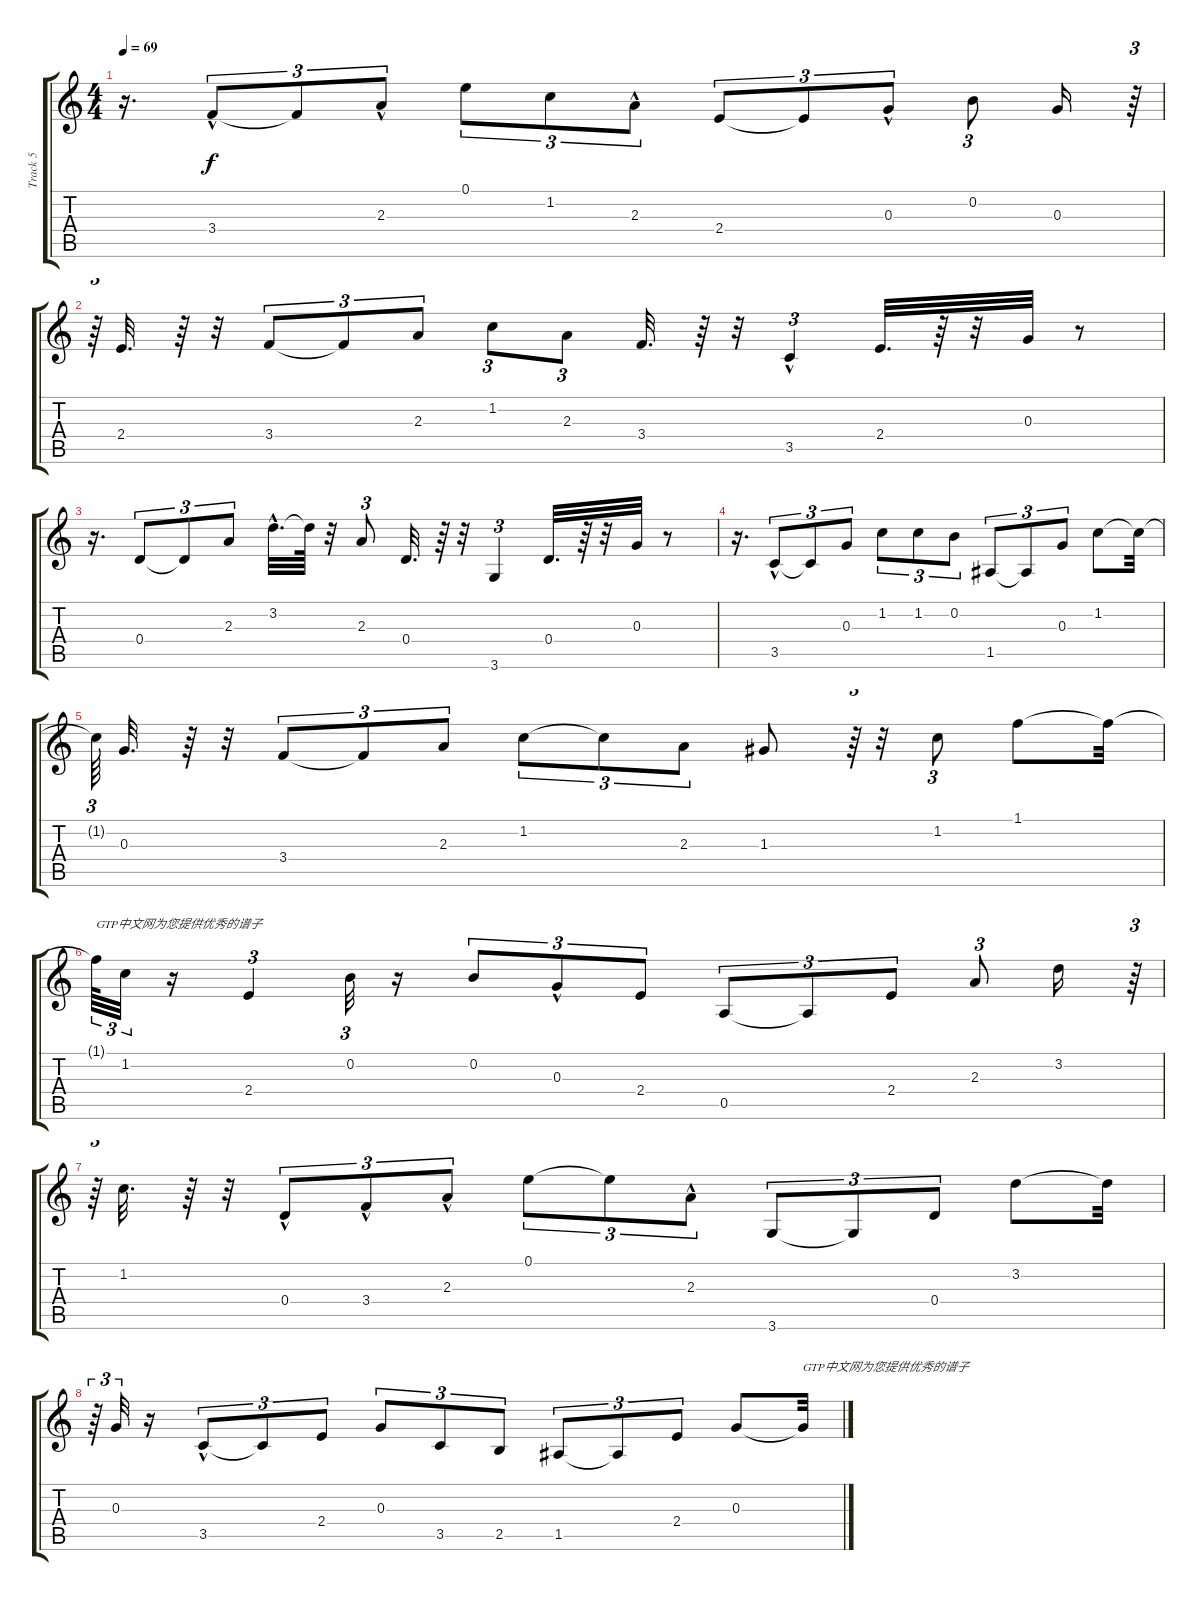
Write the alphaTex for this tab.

\track ("Track 5" "Track 5") {instrument acousticguitarsteel}
\staff {score tabs}
\tuning (E4 B3 G3 D3 A2 E2) {hide}
\ts (4 4)
\tempo 69
\clef g2
\ks c
r.16{d dy f instrument acousticguitarsteel} 3.4{hac}.8{tu (3 2)} 3.4{t}.8{tu (3 2)} 2.3{hac}.8{tu (3 2)} 0.1.8{tu (3 2)} 1.2.8{tu (3 2)} 2.3{hac}.8{tu (3 2)} 2.4.8{tu (3 2)} 2.4{t}.8{tu (3 2)} 0.3{hac}.8{tu (3 2)} 0.2.8{tu (3 2)} 0.3.16 r.64{tu (3 2)} |
r.64{tu (3 2)} 2.4.32{d} r.64 r.32 3.4.8{tu (3 2)} 3.4{t}.8{tu (3 2)} 2.3.8{tu (3 2)} 1.2.8{tu (3 2)} 2.3.8{tu (3 2)} 3.4.32{d} r.64 r.32 3.5{hac}.4{tu (3 2)} 2.4.32{d} r.64 r.32 0.3.32 r.8 |
r.16{d} 0.4.8{tu (3 2)} 0.4{t}.8{tu (3 2)} 2.3.8{tu (3 2)} 3.2{hac}.32{d} 3.2{t}.64 r.32 2.3.8{tu (3 2)} 0.4.32{d} r.64 r.32 3.6.4{tu (3 2)} 0.4.32{d} r.64 r.32 0.3.32 r.8 |
r.16{d} 3.5{hac}.8{tu (3 2)} 3.5{t}.8{tu (3 2)} 0.3.8{tu (3 2)} 1.2.8{tu (3 2)} 1.2.8{tu (3 2)} 0.2.8{tu (3 2)} 1.5.8{tu (3 2)} 1.5{t}.8{tu (3 2)} 0.3.8{tu (3 2)} 1.2.8 1.2{t}.32 |
1.2{t}.64{tu (3 2)} 0.3.32{d} r.64 r.32 3.4.8{tu (3 2)} 3.4{t}.8{tu (3 2)} 2.3.8{tu (3 2)} 1.2.8{tu (3 2)} 1.2{t}.8{tu (3 2)} 2.3.8{tu (3 2)} 1.3.8 r.64{tu (3 2)} r.32 1.2.8{tu (3 2)} 1.1.8 1.1{t}.32 |
1.1{t}.64{tu (3 2) txt "GTP中文网为您提供优秀的谱子"} 1.2.32{tu (3 2)} r.16 2.4.4{tu (3 2)} 0.2.32{tu (3 2)} r.16 0.2.8{tu (3 2)} 0.3{hac}.8{tu (3 2)} 2.4.8{tu (3 2)} 0.5.8{tu (3 2)} 0.5{t}.8{tu (3 2)} 2.4.8{tu (3 2)} 2.3.8{tu (3 2)} 3.2.16 r.64{tu (3 2)} |
r.64{tu (3 2)} 1.2.32{d} r.64 r.32 0.4{hac}.8{tu (3 2)} 3.4{hac}.8{tu (3 2)} 2.3{hac}.8{tu (3 2)} 0.1.8{tu (3 2)} 0.1{t}.8{tu (3 2)} 2.3{hac}.8{tu (3 2)} 3.6.8{tu (3 2)} 3.6{t}.8{tu (3 2)} 0.4.8{tu (3 2)} 3.2.8 3.2{t}.32 |
r.64{tu (3 2)} 0.3.32{tu (3 2)} r.16 3.5{hac}.8{tu (3 2)} 3.5{t}.8{tu (3 2)} 2.4.8{tu (3 2)} 0.3.8{tu (3 2)} 3.5.8{tu (3 2)} 2.5.8{tu (3 2)} 1.5.8{tu (3 2)} 1.5{t}.8{tu (3 2)} 2.4.8{tu (3 2)} 0.3.8 0.3{t}.32{txt "GTP中文网为您提供优秀的谱子"}
